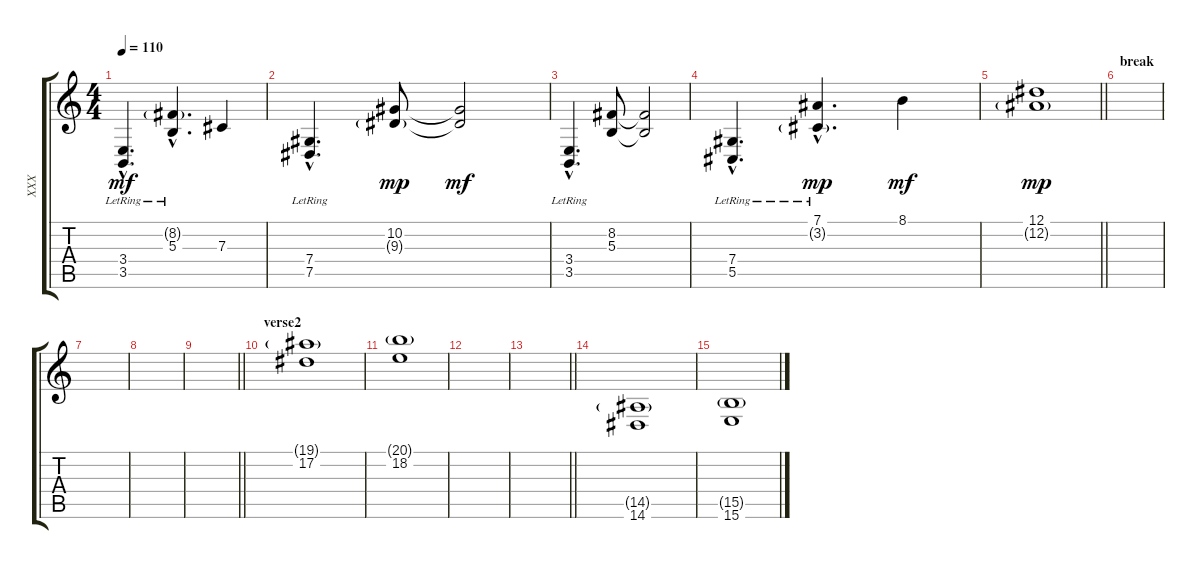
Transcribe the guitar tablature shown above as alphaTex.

\track ("XXX" "XXX") {instrument stringensemble2}
\staff {score tabs}
\tuning (Eb4 Bb3 Gb3 Db3 Ab2 Db2) {hide}
\ts (4 4)
\tempo 110
\clef g2
\ks c
(3.4{hac lr} 3.5{hac lr}).4{d dy mf} (8.2{g hac lr} 5.3{hac}).4{d} 7.3.4 |
(7.4{hac lr} 7.5{hac lr}).4{d} (10.2 9.3{g}).8{dy mp} (10.2{t} 9.3{t}).2{dy mf} |
(3.4{hac lr} 3.5{hac lr}).4{d} (8.2 5.3).8 (8.2{t} 5.3{t}).2 |
(7.4{hac lr} 5.5{hac lr}).4{d} (7.1{hac} 3.2{g hac lr}).4{d dy mp} 8.1.4{dy mf} |
\barLineRight lightlight
(12.1 12.2{g}).1{dy mp} |
\section ("" "break")
|
|
|
\barLineRight lightlight
|
\section ("" "verse2")
(19.1{g} 17.2).1 |
(20.1{g} 18.2).1 |
|
\barLineRight lightlight
|
(14.5{g} 14.6).1 |
(15.5{g} 15.6).1
